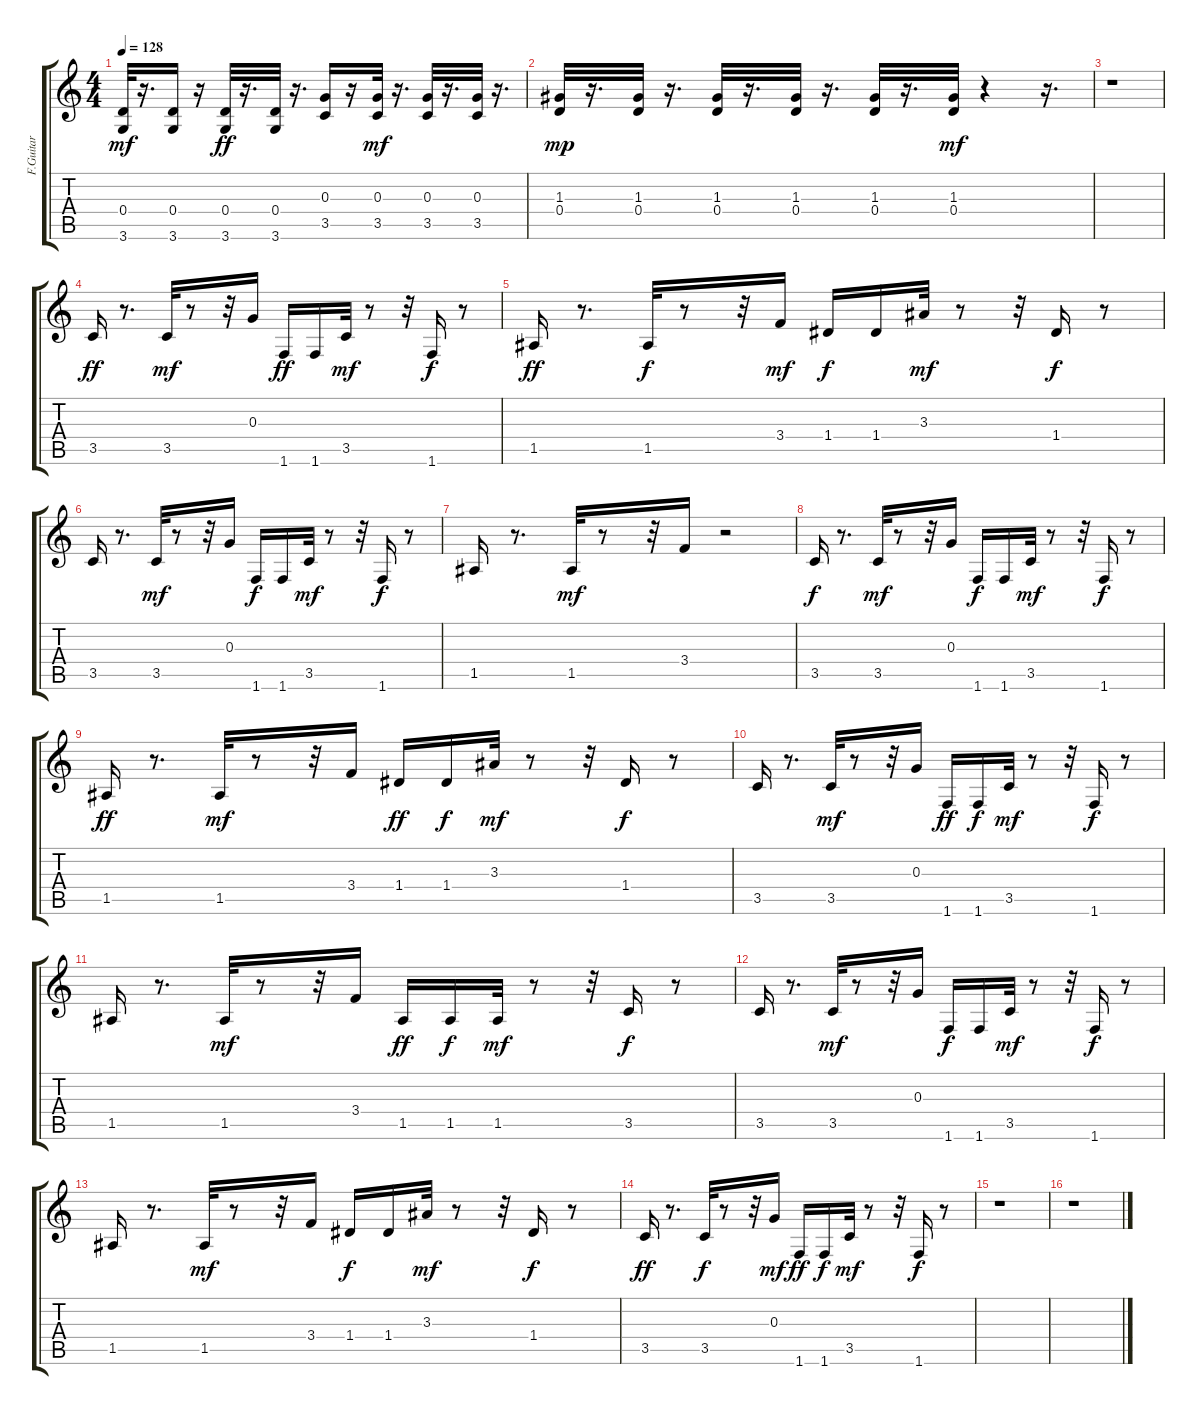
\track ("F.Guitar" "F.Guitar") {instrument electricguitarmuted}
\staff {score tabs}
\tuning (E4 B3 G3 D3 A2 E2) {hide}
\ts (4 4)
\tempo 128
\clef g2
\ks c
(0.4 3.6).32{dy mf} r.16{d} (0.4 3.6).16 r.16 (0.4 3.6).32{dy ff} r.16{d} (0.4 3.6).32 r.16{d} (0.3 3.5).16 r.16 (0.3 3.5).32{dy mf} r.16{d} (0.3 3.5).32 r.16{d} (0.3 3.5).32 r.16{d} |
(1.3 0.4).32{dy mp} r.16{d} (1.3 0.4).32 r.16{d} (1.3 0.4).32 r.16{d} (1.3 0.4).32 r.16{d} (1.3 0.4).32 r.16{d} (1.3 0.4).32{dy mf} r.4 r.16{d} |
r.1 |
3.5.16{dy ff} r.8{d} 3.5.32{dy mf} r.8 r.32 0.3.16 1.6.16{dy ff} 1.6.16 3.5.32{dy mf} r.8 r.32 1.6.16{dy f} r.8 |
1.5.16{dy ff} r.8{d} 1.5.32{dy f} r.8 r.32 3.4.16{dy mf} 1.4.16{dy f} 1.4.16 3.3.32{dy mf} r.8 r.32 1.4.16{dy f} r.8 |
3.5.16 r.8{d} 3.5.32{dy mf} r.8 r.32 0.3.16 1.6.16{dy f} 1.6.16 3.5.32{dy mf} r.8 r.32 1.6.16{dy f} r.8 |
1.5.16 r.8{d} 1.5.32{dy mf} r.8 r.32 3.4.16 r.2 |
3.5.16{dy f} r.8{d} 3.5.32{dy mf} r.8 r.32 0.3.16 1.6.16{dy f} 1.6.16 3.5.32{dy mf} r.8 r.32 1.6.16{dy f} r.8 |
1.5.16{dy ff} r.8{d} 1.5.32{dy mf} r.8 r.32 3.4.16 1.4.16{dy ff} 1.4.16{dy f} 3.3.32{dy mf} r.8 r.32 1.4.16{dy f} r.8 |
3.5.16 r.8{d} 3.5.32{dy mf} r.8 r.32 0.3.16 1.6.16{dy ff} 1.6.16{dy f} 3.5.32{dy mf} r.8 r.32 1.6.16{dy f} r.8 |
1.5.16 r.8{d} 1.5.32{dy mf} r.8 r.32 3.4.16 1.5.16{dy ff} 1.5.16{dy f} 1.5.32{dy mf} r.8 r.32 3.5.16{dy f} r.8 |
3.5.16 r.8{d} 3.5.32{dy mf} r.8 r.32 0.3.16 1.6.16{dy f} 1.6.16 3.5.32{dy mf} r.8 r.32 1.6.16{dy f} r.8 |
1.5.16 r.8{d} 1.5.32{dy mf} r.8 r.32 3.4.16 1.4.16{dy f} 1.4.16 3.3.32{dy mf} r.8 r.32 1.4.16{dy f} r.8 |
3.5.16{dy ff} r.8{d} 3.5.32{dy f} r.8 r.32 0.3.16{dy mf} 1.6.16{dy ff} 1.6.16{dy f} 3.5.32{dy mf} r.8 r.32 1.6.16{dy f} r.8 |
r.1 |
r.1
